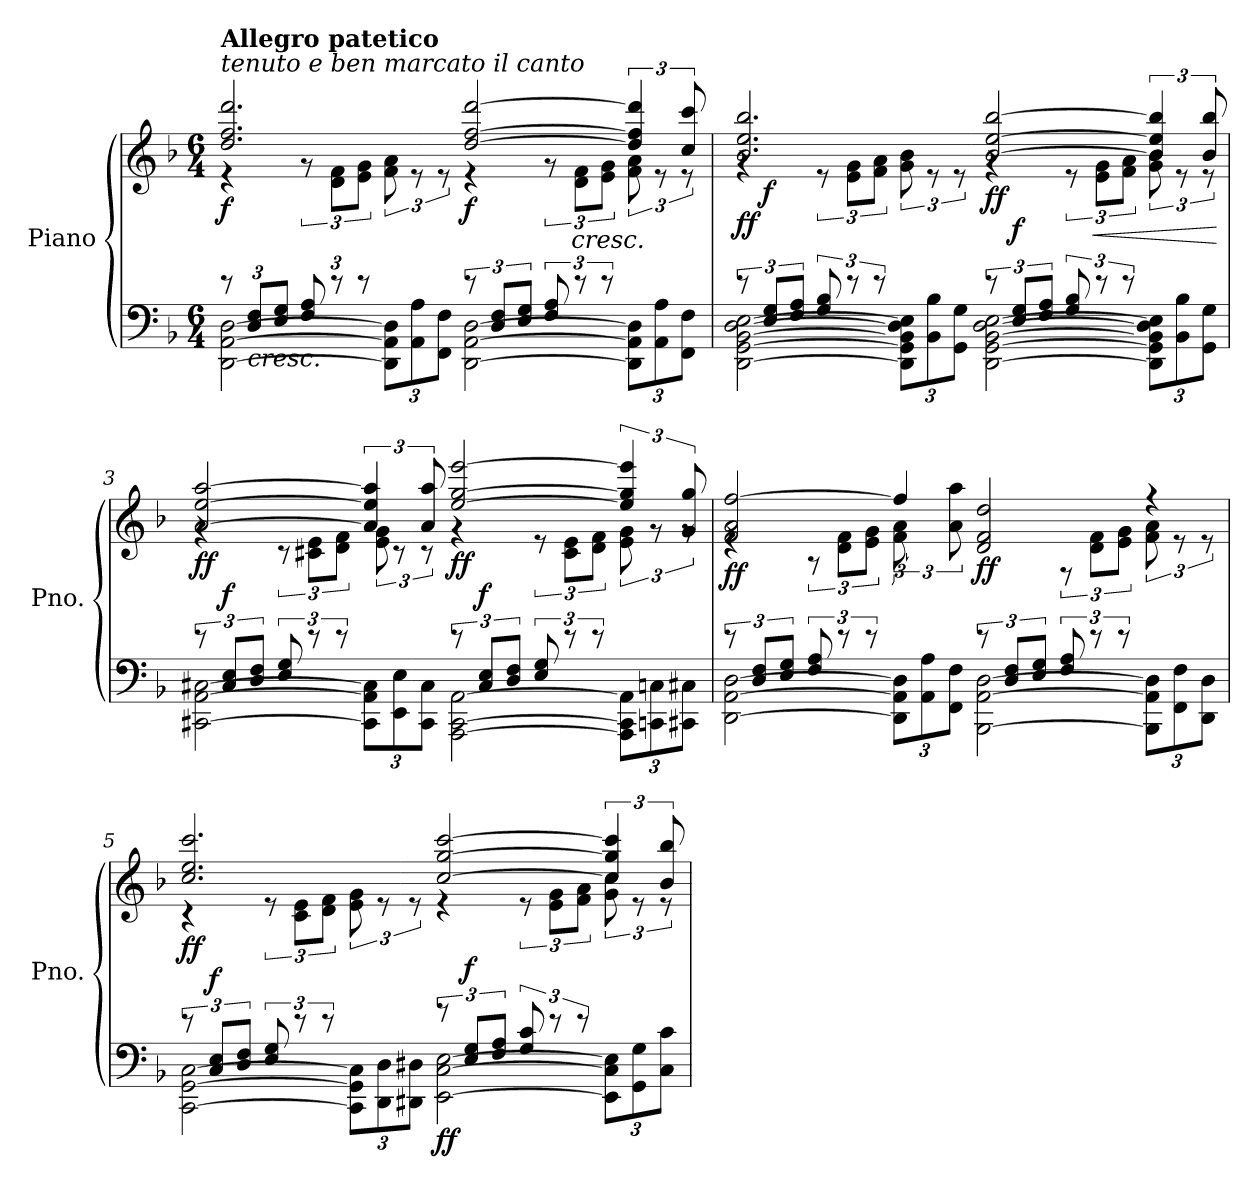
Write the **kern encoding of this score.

**kern	**kern	**dynam
*part1	*part1	*part1
*staff2	*staff1	*staff1/2
*I"Piano	*	*
*I'Pno.	*	*
*clefF4	*clefG2	*
*k[b-]	*k[b-]	*
*M6/4	*M6/4	*
*MM100	*MM100	*
=1	=1	=1
*^	*^	*
!	!	!LO:TX:a:i:t=tenuto e ben marcato il canto	!	!
!	!	!LO:TX:a:B:t=Allegro patetico	!	!
!	!	!	!	!LO:DY:b
[2DD\ [2AA\ [2D\	12re	2.dd/ 2.ff/ 2.ddd/	4r	f
*	*	*MM150	*	*
!	!	!	!	!LO:HP:b=2
.	12D/ 12F/L	.	.	<
.	12E/ 12G/J	.	.	.
.	12F/ 12A/	.	12r	.
.	12re	.	12d\ 12f\L	.
!	!	!	!	!LO:DY:a=2
.	12re	.	12e\ 12g\J	other-dynamics
*Xbrackettup	*	*	*	*
*	*	*MM120	*	*
12DD\] 12AA\] 12D\]L	4ryy	.	12f\ 12a\	.
12AA\ 12A\	.	.	12r	.
12FF\ 12F\J	.	.	12r	.
*	*brackettup	*	*	*
*	*	*MM100	*	*
!	!	!	!	!LO:DY:n=1:b
[2DD\ [2AA\ [2D\	12re	[2dd/ [2ff/ [2ddd/	4r	[ f
*	*	*MM150	*	*
.	12D/ 12F/L	.	.	.
.	12E/ 12G/J	.	.	.
.	12F/ 12A/	.	12r	.
!	!	!	!	!LO:HP:b
.	12re	.	12d\ 12f\L	<
.	12re	.	12e\ 12g\J	.
*Xbrackettup	*	*	*	*
*	*	*MM120	*	*
12DD\] 12AA\] 12D\]L	4ryy	6dd/] 6ff/] 6ddd/]	12f\ 12a\	.
12AA\ 12A\	.	.	12r	.
12FF\ 12F\J	.	12cc/ 12ccc/	12r	.
*	*	*v	*v	*
=2	=2	=2	=2
*	*brackettup	*	*
*	*	*MM100	*
*	*	*^	*
!	!	!	!	!LO:DY:b
*	*	*^	*^	*
[2DD\ [2GG\ [2BB-\ [2D\ [2E\	12re	2.b-/ 2.ee/ 2.bb-/	4rg	12ryy	3%2ryy	ff
*	*	*MM150	*	*	*	*
!	!	!	!	!	!	!LO:DY:b
.	12E/ 12G/L	.	.	3%2ryy	.	f
.	12F/ 12A/J	.	.	.	.	.
.	12G/ 12B-/	.	12r	.	.	.
.	12re	.	12e\ 12g\L	.	.	.
.	12re	.	12f\ 12a\J	.	.	.
*Xbrackettup	*	*	*	*	*	*
*	*	*MM120	*	*	*	*
12DD\] 12GG\] 12BB-\] 12D\] 12E\]L	4ryy	.	12g\ 12b-\	.	.	.
12BB-\ 12B-\	.	.	12r	.	.	.
12GG\ 12G\J	.	.	12r	.	6ryy	.
*	*brackettup	*	*	*	*	*
*	*	*MM100	*	*	*	*
!	!	!	!	!	!	!LO:DY:n=1:b
[2DD\ [2GG\ [2BB-\ [2D\ [2E\	12re	[2b-/ [2ee/ [2bb-/	4rg	3%2ryy	.	[ ff
*	*	*MM150	*	*	*	*
!	!	!	!	!	!	!LO:DY:n=2:b
.	12E/ 12G/L	.	.	.	3%2ryy	f
.	12F/ 12A/J	.	.	.	.	.
.	12G/ 12B-/	.	12r	.	.	.
!	!	!	!	!	!	!LO:HP:b
.	12re	.	12e\ 12g\L	.	.	<
.	12re	.	12f\ 12a\J	.	.	.
*Xbrackettup	*	*	*	*	*	*
*	*	*MM120	*	*	*	*
12DD\] 12GG\] 12BB-\] 12D\] 12E\]L	4ryy	6b-/] 6ee/] 6bb-/]	12g\ 12b-\	.	.	.
12BB-\ 12B-\	.	.	12r	.	.	.
12GG\ 12G\J	.	12b-/ 12bb-/	12r	12ryy	.	.
*v	*v	*	*	*	*	*
.	.	.	.	.	[
*	*v	*v	*v	*v	*
!!LO:LB:g=z
=3	=3	=3
*^	*	*
*	*brackettup	*	*
*v	*v	*	*
*	*MM100	*
*^	*^	*
*	*	*	*^	*
*	*	*	*	*^	*
!	!	!	!	!	!	!LO:DY:b
*	*	*	*v	*v	*v	*
[2CC#X\ [2AA\ [2C#X\	12re	[2a/ [2ee/ [2aa/	4rg	ff
*	*	*MM150	*	*
!	!	!	!	!LO:DY:a=2
.	12C#/ 12E/L	.	.	f
.	12D/ 12F/J	.	.	.
.	12E/ 12G/	.	12r	.
.	12re	.	12c#X\ 12e\L	.
.	12re	.	12d\ 12f\J	.
*Xbrackettup	*	*	*	*
*	*	*MM120	*	*
12CC#\] 12AA\] 12C#\]L	4ryy	6a/] 6ee/] 6aa/]	12e\ 12g\	.
12EE\ 12E\	.	.	12r	.
12CC#\ 12C#\J	.	12a/ 12aa/	12r	.
*	*brackettup	*	*	*
*	*	*MM100	*	*
!	!	!	!	!LO:DY:b
[2AAA\ [2CC#\ [2AA\	12re	[2ee/ [2gg/ [2eee/	4rg	ff
*	*	*MM150	*	*
!	!	!	!	!LO:DY:a=2
.	12C#/ 12E/L	.	.	f
.	12D/ 12F/J	.	.	.
.	12E/ 12G/	.	12r	.
.	12re	.	12c#\ 12e\L	.
.	12re	.	12d\ 12f\J	.
*Xbrackettup	*	*	*	*
*	*	*MM120	*	*
12AAA\] 12CC#\] 12AA\]L	4ryy	6ee/] 6gg/] 6eee/]	12e\ 12g\	.
12CCn\ 12Cn\	.	.	12rg	.
12CC#X\ 12C#X\J	.	12g/ 12gg/	12rg	.
=4	=4	=4	=4	=4
*	*brackettup	*	*	*
*	*	*MM100	*	*
!	!	!	!	!LO:DY:b
[2DD\ [2AA\ [2D\	12re	2f/ 2a/ [2ff/	4re	ff
*	*	*MM150	*	*
.	12D/ 12F/L	.	.	.
.	12E/ 12G/J	.	.	.
.	12F/ 12A/	.	12r	.
.	12re	.	12d\ 12f\L	.
.	12re	.	12e\ 12g\J	.
*Xbrackettup	*	*	*	*
*	*	*MM120	*	*
12DD\] 12AA\] 12D\]L	4ryy	6ff/]	12f\ 12a\	.
12AA\ 12A\	.	.	6ryy	.
12FF\ 12F\J	.	12a\ 12aa\	.	.
*	*brackettup	*	*	*
*	*	*MM100	*	*
!	!	!	!	!LO:DY:b
[2BBB-\ [2AA\ [2D\	12re	2d/ 2f/ 2dd/	4ryy	ff
*	*	*MM150	*	*
.	12D/ 12F/L	.	.	.
.	12E/ 12G/J	.	.	.
.	12F/ 12A/	.	12r	.
.	12re	.	12d\ 12f\L	.
.	12re	.	12e\ 12g\J	.
*Xbrackettup	*	*	*	*
*	*	*MM120	*	*
12BBB-\] 12AA\] 12D\]L	4ryy	4r	12f\ 12a\	.
12FF\ 12F\	.	.	12r	.
12DD\ 12D\J	.	.	12r	.
!!LO:LB:g=z	!!
=5	=5	=5	=5	=5
*	*brackettup	*	*	*
*	*	*MM100	*	*
!	!	!	!	!LO:DY:b
[2CC\ [2GG\ [2C\	12re	2.cc/ 2.ee/ 2.ccc/	4r	ff
*	*	*MM150	*	*
!	!	!	!	!LO:DY:a=2
.	12C/ 12E/L	.	.	f
.	12D/ 12F/J	.	.	.
.	12E/ 12G/	.	12r	.
.	12re	.	12c\ 12e\L	.
.	12re	.	12d\ 12f\J	.
*Xbrackettup	*	*	*	*
*	*	*MM120	*	*
12CC\] 12GG\] 12C\]L	4ryy	.	12e\ 12g\	.
12DD\ 12D\	.	.	12r	.
12DD#X\ 12D#X\J	.	.	12r	.
*	*brackettup	*	*	*
*	*	*MM100	*	*
!	!	!	!	!LO:DY:b=2
[2EE\ [2C\ [2E\	12rg	[2cc/ [2gg/ [2ccc/	4r	ff
*	*	*MM150	*	*
!	!	!	!	!LO:DY:a=2
.	12E/ 12G/L	.	.	f
.	12F/ 12A/J	.	.	.
.	12G/ 12c/	.	12r	.
.	12re	.	12e\ 12g\L	.
.	12re	.	12f\ 12a\J	.
*Xbrackettup	*	*	*	*
*	*	*MM120	*	*
12EE\] 12C\] 12E\]L	4ryy	6cc/] 6gg/] 6ccc/]	12g\ 12cc\	.
12GG\ 12G\	.	.	12r	.
12C\ 12c\J	.	12b-/ 12bb-/	12r	.
*v	*v	*	*	*
*	*v	*v	*
=	=	=
*-	*-	*-
